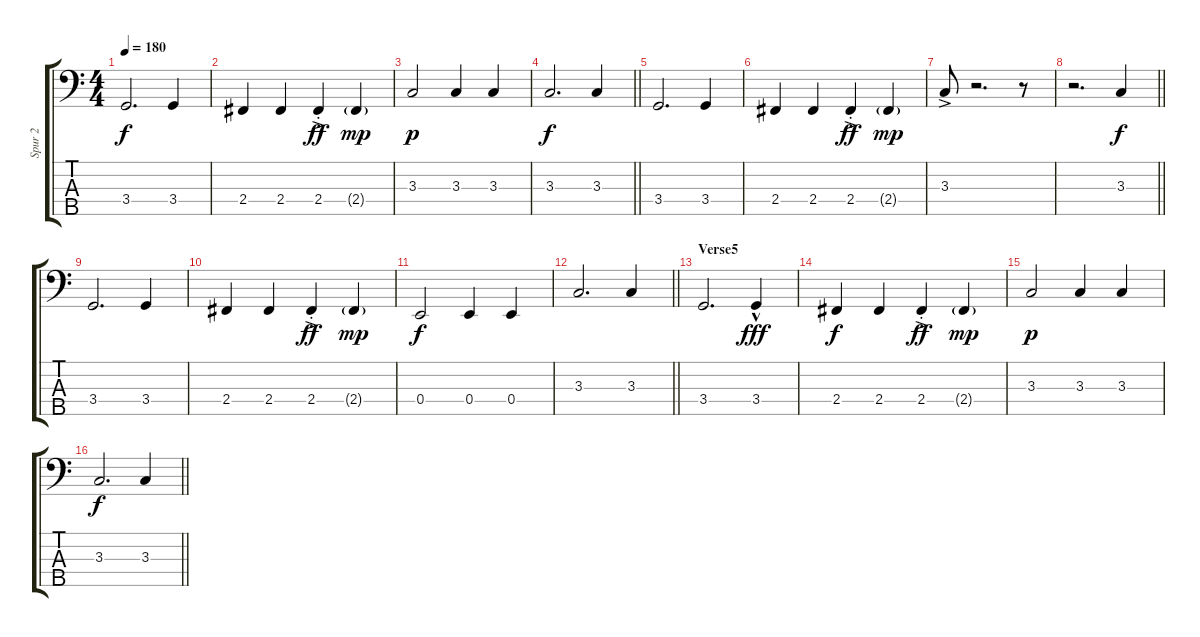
\track ("Spur 2" "Spur 2") {instrument electricbassfinger}
\staff {score tabs}
\tuning (G2 D2 A1 E1 B0) {hide}
\ts (4 4)
\tempo 180
\clef f4
\ks c
3.4.2{d dy f} 3.4.4 |
2.4.4 2.4.4 2.4{ac st}.4{dy ff} 2.4{g}.4{dy mp} |
3.3.2{dy p} 3.3.4 3.3.4 |
\barLineRight lightlight
3.3.2{d dy f} 3.3.4 |
3.4.2{d} 3.4.4 |
2.4.4 2.4.4 2.4{ac st}.4{dy ff} 2.4{g}.4{dy mp} |
3.3{ac}.8 r.2{d} r.8 |
\barLineRight lightlight
r.2{d} 3.3.4{dy f} |
3.4.2{d} 3.4.4 |
2.4.4 2.4.4 2.4{ac st}.4{dy ff} 2.4{g}.4{dy mp} |
0.4.2{dy f} 0.4.4 0.4.4 |
\barLineRight lightlight
3.3.2{d} 3.3.4 |
\section ("" "Verse5")
3.4.2{d} 3.4{hac}.4{dy fff} |
2.4.4{dy f} 2.4.4 2.4{ac st}.4{dy ff} 2.4{g}.4{dy mp} |
3.3.2{dy p} 3.3.4 3.3.4 |
\barLineRight lightlight
3.3.2{d dy f} 3.3.4
